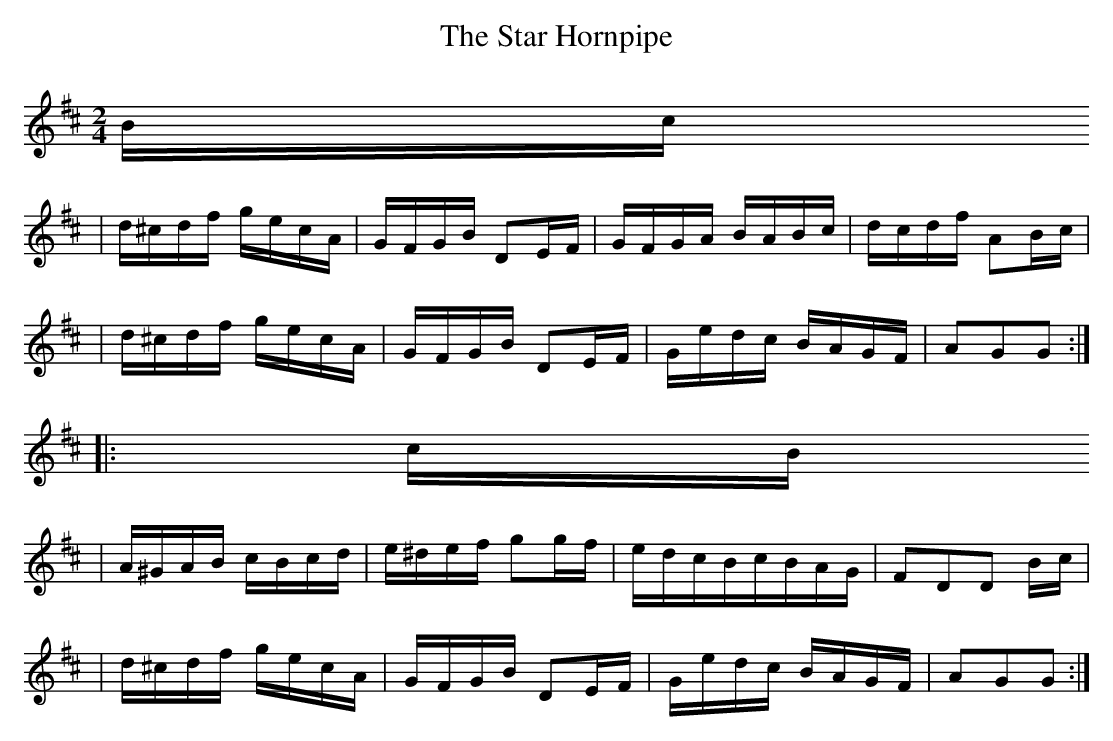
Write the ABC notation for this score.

X:1
T: The Star Hornpipe
M: 2/4
L: 1/16
K: D
B-c
| d^cdf gecA | GFGB D2E-F | GFGA BABc | dcdf A2B-c |
| d^cdf gecA | GFGB D2E-F | Gedc BAGF | A2G2G2 :|
|:c-B
| A^GAB cBcd | e^def g2g-f | edcBcBAG | F2D2D2 B-c |
| d^cdf gecA | GFGB D2E-F | Gedc BAGF | A2G2G2 :|
